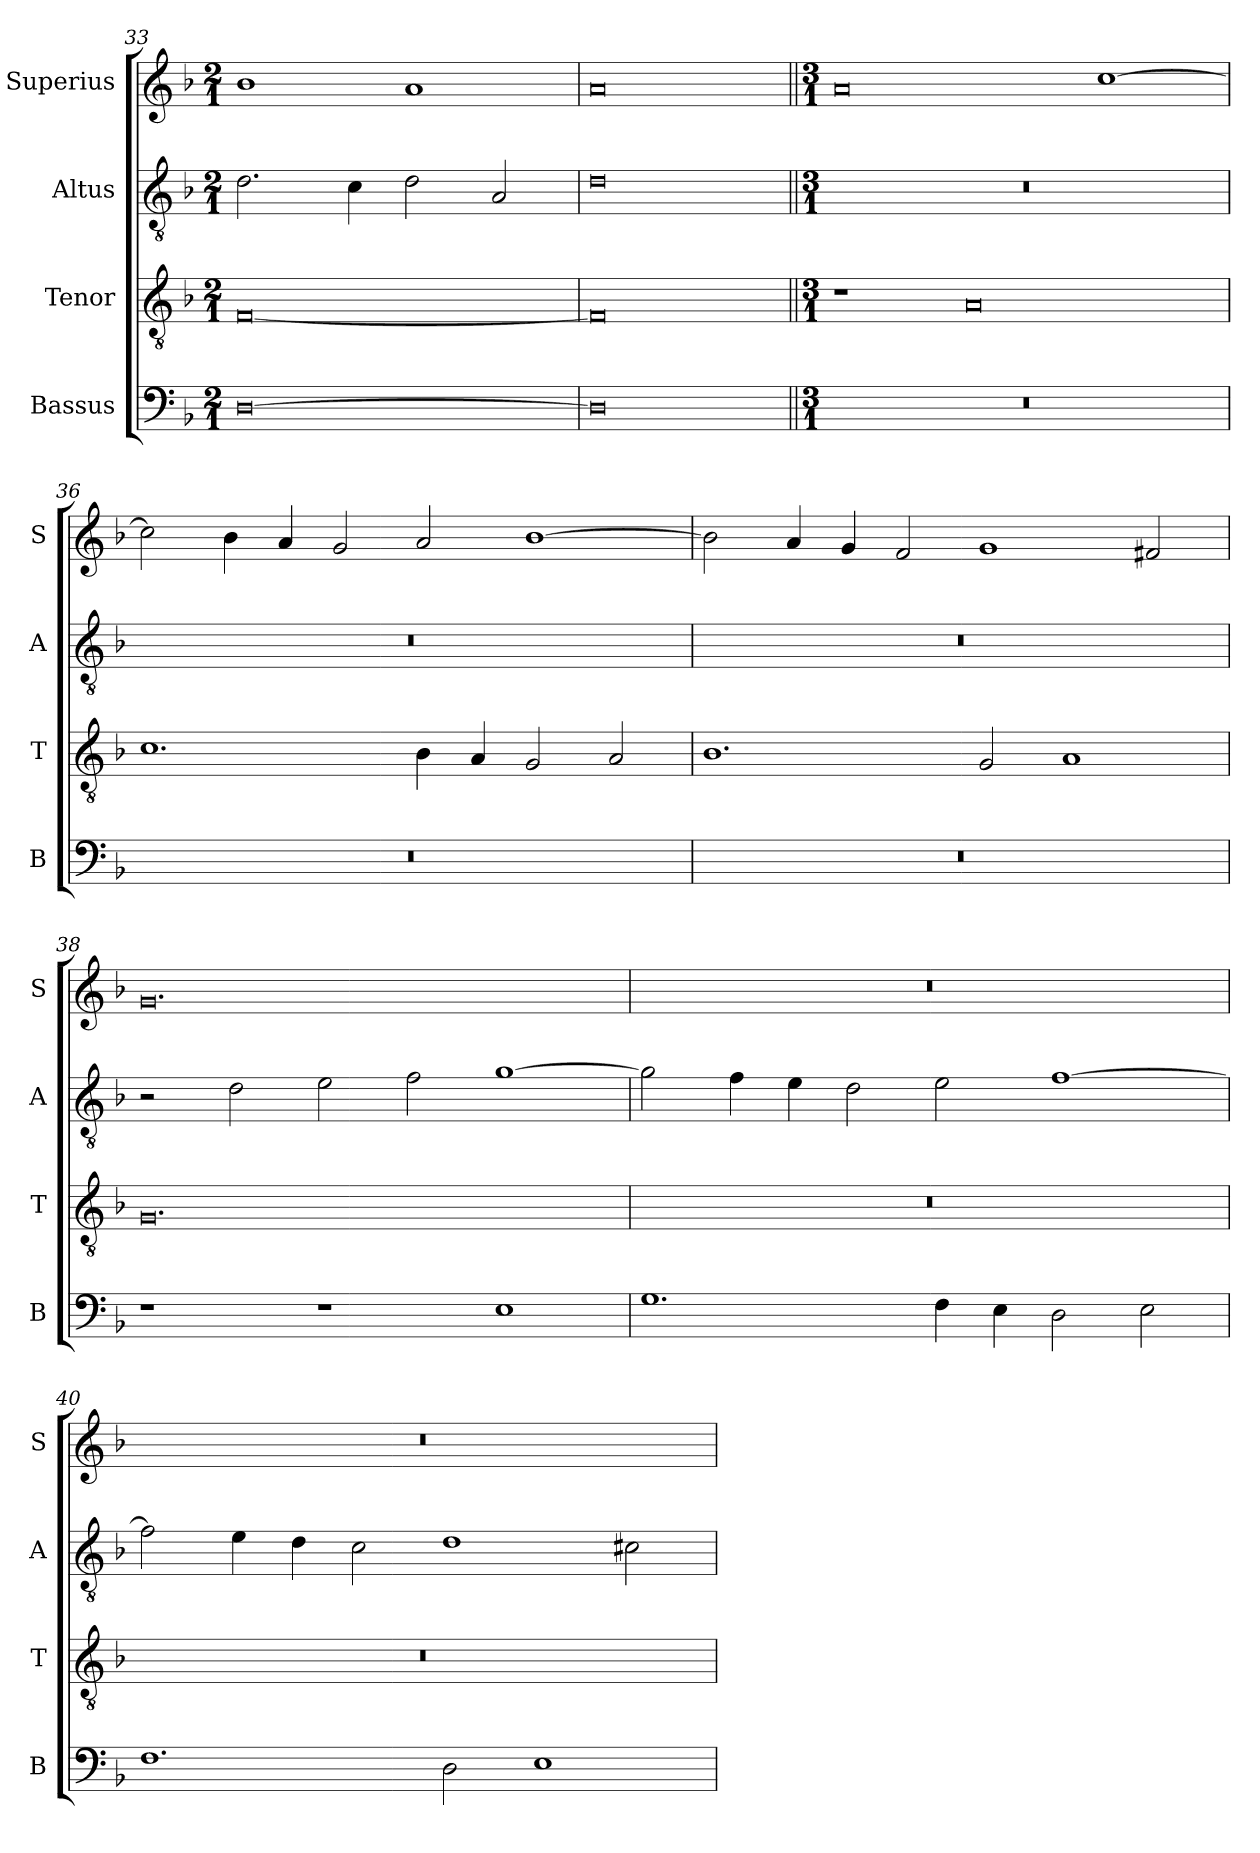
**kern	**kern	**kern	**kern
*part4	*part3	*part2	*part1
*staff4	*staff3	*staff2	*staff1
*I"Bassus	*I"Tenor	*I"Altus	*I"Superius
*I'B	*I'T	*I'A	*I'S
*clefF4	*clefGv2	*clefGv2	*clefG2
*k[b-]	*k[b-]	*k[b-]	*k[b-]
*M2/1	*M2/1	*M2/1	*M2/1
=33	=33	=33	=33
[0D	[0F	2.d\	1b-
.	.	4c\	.
.	.	2d\	1a
.	.	2A/	.
=34	=34	=34	=34
0D]	0F]	0d	0a
!!LO:LB:g=z
=35||	=35||	=35||	=35||
*M3/1	*M3/1	*M3/1	*M3/1
0.r	1r	0.r	0a
.	0A	.	.
.	.	.	[1cc
=36	=36	=36	=36
0.r	1.c	0.r	2cc\]
.	.	.	4b-\
.	.	.	4a/
.	.	.	2g/
.	4B-\	.	2a/
.	4A/	.	.
.	2G/	.	[1b-
.	2A/	.	.
=37	=37	=37	=37
0.r	1.B-	0.r	2b-\]
.	.	.	4a/
.	.	.	4g/
.	.	.	2f/
.	2G/	.	1g
.	1A	.	.
.	.	.	2f#X/
=38	=38	=38	=38
1r	0.G	2r	0.g
.	.	2d\	.
1r	.	2e\	.
.	.	2f\	.
1E	.	[1g	.
=39	=39	=39	=39
1.G	0.r	2g\]	0.r
.	.	4f\	.
.	.	4e\	.
.	.	2d\	.
4F\	.	2e\	.
4E\	.	.	.
2D\	.	[1f	.
2E\	.	.	.
=40	=40	=40	=40
1.F	0.r	2f\]	0.r
.	.	4e\	.
.	.	4d\	.
.	.	2c\	.
2D\	.	1d	.
1E	.	.	.
.	.	2c#X\	.
=	=	=	=
*-	*-	*-	*-
